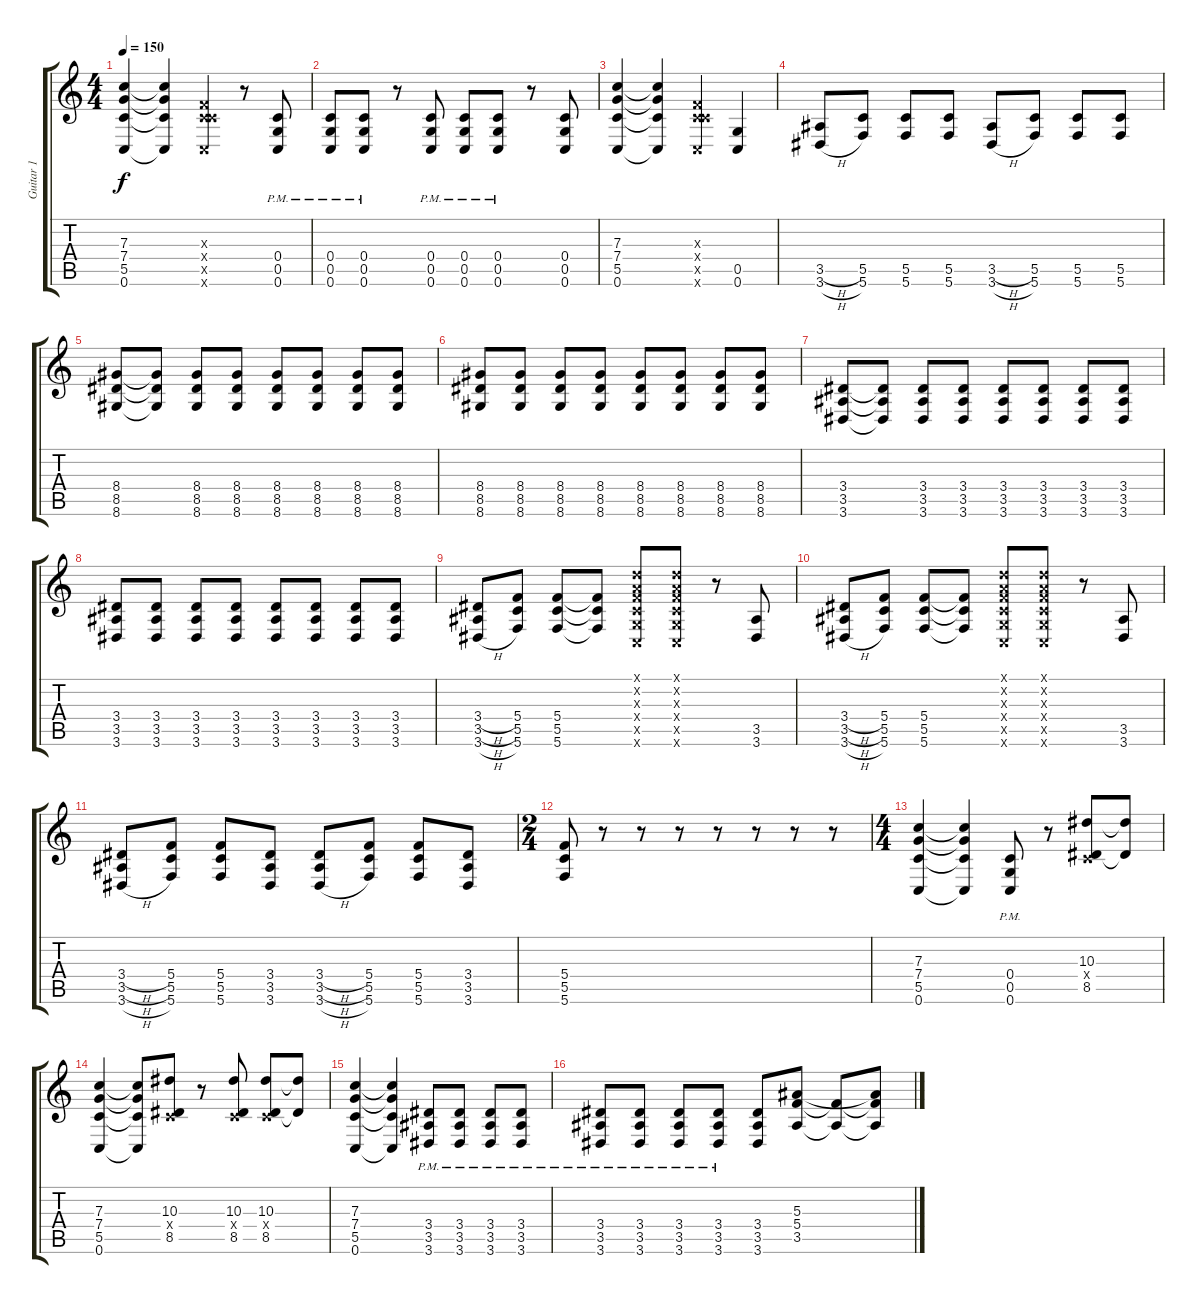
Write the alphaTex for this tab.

\track ("Guitar 1" "Guitar 1") {instrument overdrivenguitar}
\staff {score tabs}
\tuning (D4 A3 F3 C3 G2 C2) {hide}
\ts (4 4)
\tempo 150
\clef g2
\ks c
(7.3 7.4 5.5 0.6).4{dy f} (7.3{t} 7.4{t} 5.5{t} 0.6{t}).4 (0.3{x} 0.4{x} 5.5{x} 0.6{x}).4 r.8 (0.4{pm} 0.5{pm} 0.6{pm}).8 |
(0.4{pm} 0.5{pm} 0.6{pm}).8 (0.4{pm} 0.5{pm} 0.6{pm}).8 r.8 (0.4{pm} 0.5{pm} 0.6{pm}).8 (0.4{pm} 0.5{pm} 0.6{pm}).8 (0.4{pm} 0.5{pm} 0.6{pm}).8 r.8 (0.4 0.5 0.6).8 |
(7.3 7.4 5.5 0.6).4 (7.3{t} 7.4{t} 5.5{t} 0.6{t}).4 (0.3{x} 0.4{x} 5.5{x} 0.6{x}).4 (0.5 0.6).4 |
(3.5{h} 3.6{h}).8 (5.5 5.6).8 (5.5 5.6).8 (5.5 5.6).8 (3.5{h} 3.6{h}).8 (5.5 5.6).8 (5.5 5.6).8 (5.5 5.6).8 |
(8.4 8.5 8.6).8 (8.4{t} 8.5{t} 8.6{t}).8 (8.4 8.5 8.6).8 (8.4 8.5 8.6).8 (8.4 8.5 8.6).8 (8.4 8.5 8.6).8 (8.4 8.5 8.6).8 (8.4 8.5 8.6).8 |
(8.4 8.5 8.6).8 (8.4 8.5 8.6).8 (8.4 8.5 8.6).8 (8.4 8.5 8.6).8 (8.4 8.5 8.6).8 (8.4 8.5 8.6).8 (8.4 8.5 8.6).8 (8.4 8.5 8.6).8 |
(3.4 3.5 3.6).8 (3.4{t} 3.5{t} 3.6{t}).8 (3.4 3.5 3.6).8 (3.4 3.5 3.6).8 (3.4 3.5 3.6).8 (3.4 3.5 3.6).8 (3.4 3.5 3.6).8 (3.4 3.5 3.6).8 |
(3.4 3.5 3.6).8 (3.4 3.5 3.6).8 (3.4 3.5 3.6).8 (3.4 3.5 3.6).8 (3.4 3.5 3.6).8 (3.4 3.5 3.6).8 (3.4 3.5 3.6).8 (3.4 3.5 3.6).8 |
(3.4{h} 3.5{h} 3.6{h}).8 (5.4 5.5 5.6).8 (5.4 5.5 5.6).8 (5.4{t} 5.5{t} 5.6{t}).8 (0.1{x} 0.2{x} 0.3{x} 0.4{x} 0.5{x} 0.6{x}).8 (0.1{x} 0.2{x} 0.3{x} 0.4{x} 0.5{x} 0.6{x}).8 r.8 (3.5 3.6).8 |
(3.4{h} 3.5{h} 3.6{h}).8 (5.4 5.5 5.6).8 (5.4 5.5 5.6).8 (5.4{t} 5.5{t} 5.6{t}).8 (0.1{x} 0.2{x} 0.3{x} 0.4{x} 0.5{x} 0.6{x}).8 (0.1{x} 0.2{x} 0.3{x} 0.4{x} 0.5{x} 0.6{x}).8 r.8 (3.5 3.6).8 |
(3.4{h} 3.5{h} 3.6{h}).8 (5.4 5.5 5.6).8 (5.4 5.5 5.6).8 (3.4 3.5 3.6).8 (3.4{h} 3.5{h} 3.6{h}).8 (5.4 5.5 5.6).8 (5.4 5.5 5.6).8 (3.4 3.5 3.6).8 |
\ts (2 4)
(5.4 5.5 5.6).8 r.8 r.8 r.8 r.8 r.8 r.8 r.8 |
\ts (4 4)
(7.3 7.4 5.5 0.6).4 (7.3{t} 7.4{t} 5.5{t} 0.6{t}).4 (0.4{pm} 0.5{pm} 0.6{pm}).8 r.8 (10.3 0.4{x} 8.5).8 (10.3{t} 8.5{t}).8 |
(7.3 7.4 5.5 0.6).4 (7.3{t} 7.4{t} 5.5{t} 0.6{t}).8 (10.3 0.4{x} 8.5).8 r.8 (10.3 0.4{x} 8.5).8 (10.3 0.4{x} 8.5).8 (10.3{t} 8.5{t}).8 |
(7.3 7.4 5.5 0.6).4 (7.3{t} 7.4{t} 5.5{t} 0.6{t}).4 (3.4{pm} 3.5{pm} 3.6{pm}).8 (3.4{pm} 3.5{pm} 3.6{pm}).8 (3.4{pm} 3.5{pm} 3.6{pm}).8 (3.4{pm} 3.5{pm} 3.6{pm}).8 |
(3.4{pm} 3.5{pm} 3.6{pm}).8 (3.4{pm} 3.5{pm} 3.6{pm}).8 (3.4{pm} 3.5{pm} 3.6{pm}).8 (3.4{pm} 3.5{pm} 3.6{pm}).8 (3.4 3.5 3.6).8 (5.3 5.4 3.5).8 (5.4{t} 3.5{t}).8 (5.3{t} 5.4{t} 3.5{t}).8
